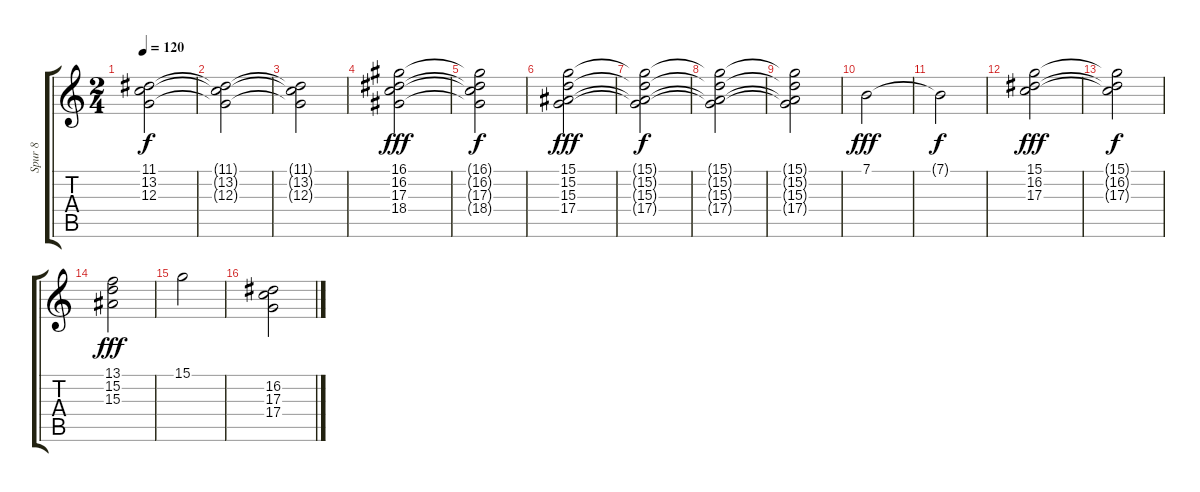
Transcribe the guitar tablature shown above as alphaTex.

\track ("Spur 8" "Spur 8") {instrument drawbarorgan}
\staff {score tabs}
\tuning (E4 B3 G3 D3 A2 E2) {hide}
\ts (2 4)
\tempo 120
\clef g2
\ks c
(11.1{t} 13.2{t} 12.3{t}).2{dy f} |
(11.1{t} 13.2{t} 12.3{t}).2 |
(11.1{t} 13.2{t} 12.3{t}).2 |
(16.1 16.2 17.3 18.4).2{dy fff instrument drawbarorgan} |
(16.1{t} 16.2{t} 17.3{t} 18.4{t}).2{dy f} |
(15.1 15.2 15.3 17.4).2{dy fff} |
(15.1{t} 15.2{t} 15.3{t} 17.4{t}).2{dy f} |
(15.1{t} 15.2{t} 15.3{t} 17.4{t}).2 |
(15.1{t} 15.2{t} 15.3{t} 17.4{t}).2 |
7.1.2{dy fff} |
7.1{t}.2{dy f} |
(15.1 16.2 17.3).2{dy fff instrument drawbarorgan} |
(15.1{t} 16.2{t} 17.3{t}).2{dy f} |
(13.1 15.2 15.3).2{dy fff} |
15.1.2 |
(16.2 17.3 17.4).2
